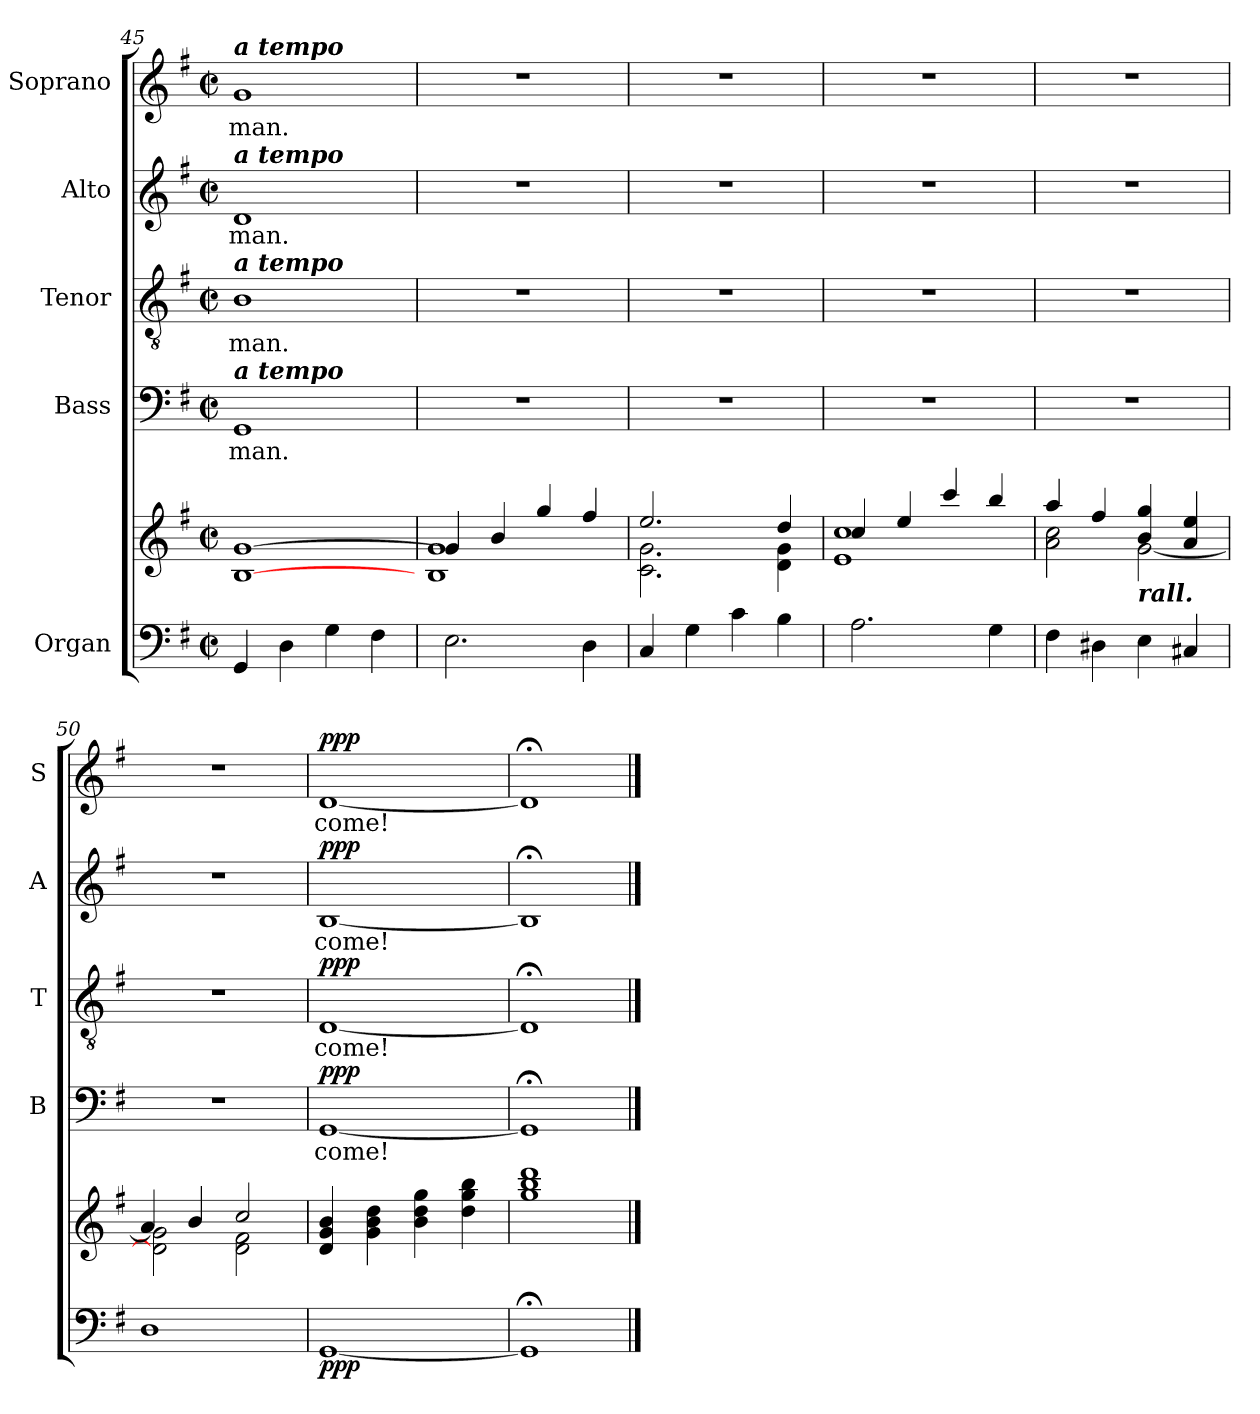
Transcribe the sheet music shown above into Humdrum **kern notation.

**kern	**kern	**dynam	**kern	**text	**dynam	**kern	**text	**dynam	**kern	**text	**dynam	**kern	**text	**dynam
*part5	*part5	*part5	*part4	*part4	*part4	*part3	*part3	*part3	*part2	*part2	*part2	*part1	*part1	*part1
*staff6	*staff5	*staff5/6	*staff4	*staff4	*staff4	*staff3	*staff3	*staff3	*staff2	*staff2	*staff2	*staff1	*staff1	*staff1
*I"Organ	*	*	*I"Bass	*	*	*I"Tenor	*	*	*I"Alto	*	*	*I"Soprano	*	*
*	*	*	*I'B	*	*	*I'T	*	*	*I'A	*	*	*I'S	*	*
*clefF4	*clefG2	*	*clefF4	*	*	*clefGv2	*	*	*clefG2	*	*	*clefG2	*	*
*k[f#]	*k[f#]	*	*k[f#]	*	*	*k[f#]	*	*	*k[f#]	*	*	*k[f#]	*	*
*G:	*G:	*	*G:	*	*	*G:	*	*	*G:	*	*	*G:	*	*
*M2/2	*M2/2	*	*M2/2	*	*	*M2/2	*	*	*M2/2	*	*	*M2/2	*	*
*met(c|)	*met(c|)	*	*met(c|)	*	*	*met(c|)	*	*	*met(c|)	*	*	*met(c|)	*	*
=45	=45	=45	=45	=45	=45	=45	=45	=45	=45	=45	=45	=45	=45	=45
*	*^	*	*	*	*	*	*	*	*	*	*	*	*	*
!	!	!	!	!	!	!	!	!	!	!	!	!	!LO:TX:a:Bi:t=a tempo	!	!
!	!	!	!	!	!	!	!	!	!	!LO:TX:a:Bi:t=a tempo	!	!	!	!	!
!	!	!	!	!	!	!	!LO:TX:a:Bi:t=a tempo	!	!	!	!	!	!	!	!
!	!	!	!	!LO:TX:a:Bi:t=a tempo	!	!	!	!	!	!	!	!	!	!	!
!	!	!	!	!	!LO:LY:b	!	!	!LO:LY:b	!	!	!LO:LY:b	!	!	!LO:LY:b	!
4GG	[1B/ [1g/	1ryy	.	1GG	man.	.	1B	man.	.	1d	man.	.	1g	man.	.
4D	.	.	.	.	.	.	.	.	.	.	.	.	.	.	.
4G	.	.	.	.	.	.	.	.	.	.	.	.	.	.	.
4F#	.	.	.	.	.	.	.	.	.	.	.	.	.	.	.
=46	=46	=46	=46	=46	=46	=46	=46	=46	=46	=46	=46	=46	=46	=46	=46
2.E	4g/]	1B\ 1g\	.	1r	.	.	1r	.	.	1r	.	.	1r	.	.
.	4b/	.	.	.	.	.	.	.	.	.	.	.	.	.	.
.	4gg/	.	.	.	.	.	.	.	.	.	.	.	.	.	.
4D	4ff#/	.	.	.	.	.	.	.	.	.	.	.	.	.	.
=47	=47	=47	=47	=47	=47	=47	=47	=47	=47	=47	=47	=47	=47	=47	=47
4C	2.ee/	2.c\ 2.g\	.	1r	.	.	1r	.	.	1r	.	.	1r	.	.
4G	.	.	.	.	.	.	.	.	.	.	.	.	.	.	.
4c	.	.	.	.	.	.	.	.	.	.	.	.	.	.	.
4B	4dd/	4d\ 4g\	.	.	.	.	.	.	.	.	.	.	.	.	.
=48	=48	=48	=48	=48	=48	=48	=48	=48	=48	=48	=48	=48	=48	=48	=48
2.A\	4cc/	1e\ 1cc\	.	1r	.	.	1r	.	.	1r	.	.	1r	.	.
.	4ee/	.	.	.	.	.	.	.	.	.	.	.	.	.	.
.	4ccc/	.	.	.	.	.	.	.	.	.	.	.	.	.	.
4G\	4bb/	.	.	.	.	.	.	.	.	.	.	.	.	.	.
=49	=49	=49	=49	=49	=49	=49	=49	=49	=49	=49	=49	=49	=49	=49	=49
4F#\	4aa/	2a\ 2cc\	.	1r	.	.	1r	.	.	1r	.	.	1r	.	.
4D#X\	4ff#/	.	.	.	.	.	.	.	.	.	.	.	.	.	.
!	!LO:TX:b:Bi:t=rall.	!	!	!	!	!	!	!	!	!	!	!	!	!	!
4E\	4b/ 4gg/	[2g\	.	.	.	.	.	.	.	.	.	.	.	.	.
4C#X	4a/ 4ee/	.	.	.	.	.	.	.	.	.	.	.	.	.	.
=50	=50	=50	=50	=50	=50	=50	=50	=50	=50	=50	=50	=50	=50	=50	=50
1D	4a/	2d\] 2g\]	.	1r	.	.	1r	.	.	1r	.	.	1r	.	.
.	4b/	.	.	.	.	.	.	.	.	.	.	.	.	.	.
.	2cc/	2d\ 2f#\	.	.	.	.	.	.	.	.	.	.	.	.	.
=51	=51	=51	=51	=51	=51	=51	=51	=51	=51	=51	=51	=51	=51	=51	=51
!	!	!	!LO:DY:b=2	!	!LO:LY:b	!LO:DY:b	!	!LO:LY:b	!LO:DY:b	!	!LO:LY:b	!LO:DY:b	!	!LO:LY:b	!LO:DY:b
[1GG	4d/ 4g/ 4b/	1ryy	ppp	[1GG	come!	ppp	[1D	come!	ppp	[1B	come!	ppp	[1d	come!	ppp
.	4g\ 4b\ 4dd\	.	.	.	.	.	.	.	.	.	.	.	.	.	.
.	4b\ 4dd\ 4gg\	.	.	.	.	.	.	.	.	.	.	.	.	.	.
.	4dd\ 4gg\ 4bb\	.	.	.	.	.	.	.	.	.	.	.	.	.	.
=52	=52	=52	=52	=52	=52	=52	=52	=52	=52	=52	=52	=52	=52	=52	=52
1GG;]	1gg/ 1bb/ 1ddd/	1ryy	.	1GG;<]	.	.	1D;<]	.	.	1B;<]	.	.	1d;<]	.	.
*	*v	*v	*	*	*	*	*	*	*	*	*	*	*	*	*
==	==	==	==	==	==	==	==	==	==	==	==	==	==	==
*-	*-	*-	*-	*-	*-	*-	*-	*-	*-	*-	*-	*-	*-	*-
